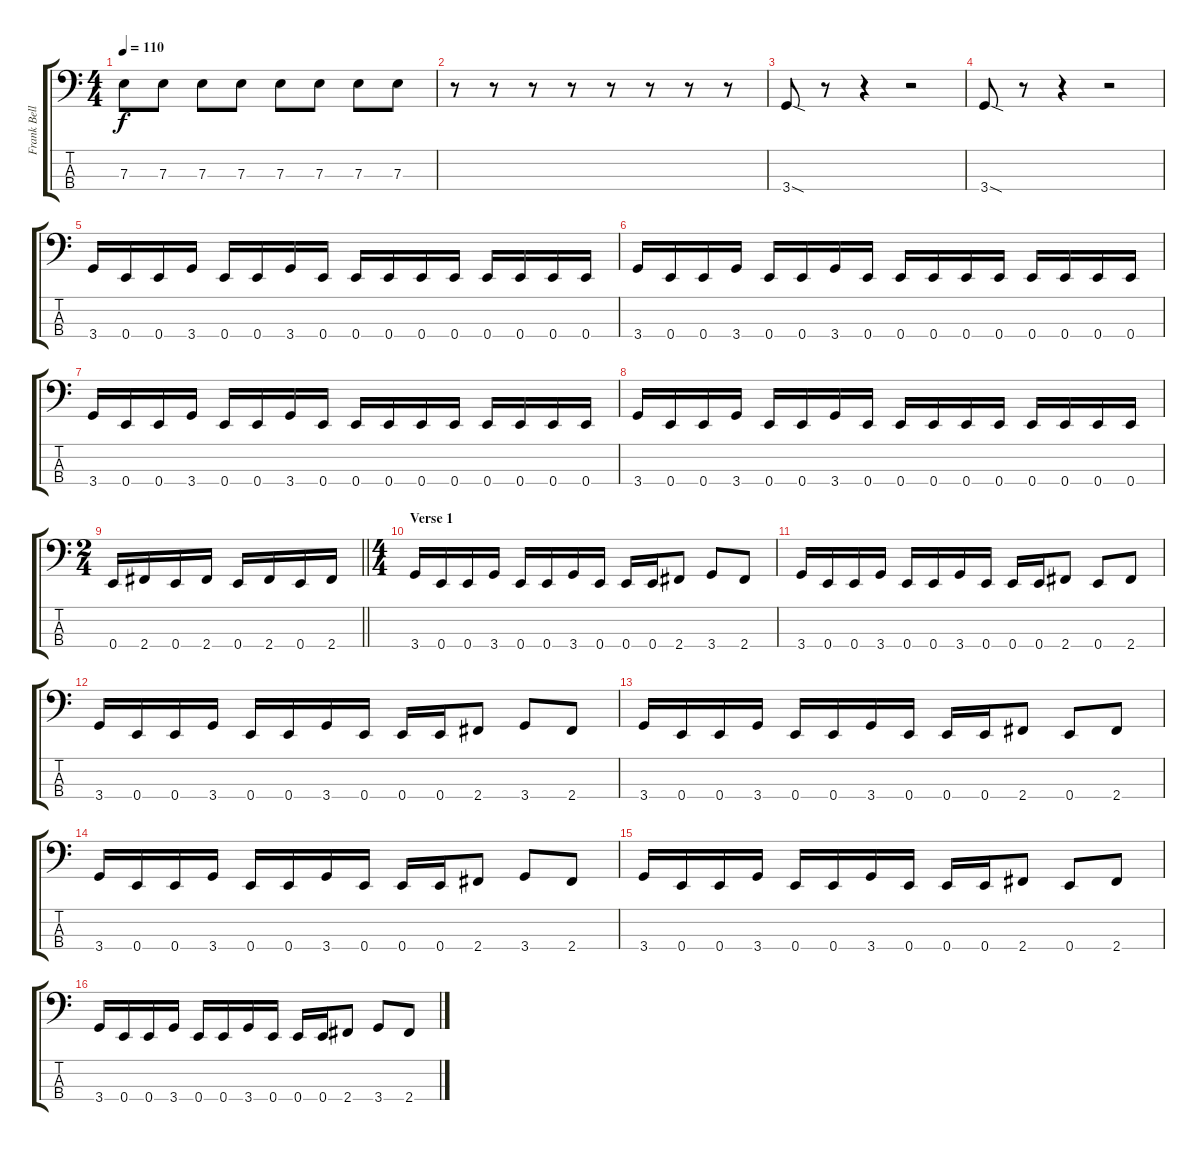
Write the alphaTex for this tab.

\track ("Frank Bello" "Frank Bell") {instrument electricbassfinger}
\staff {score tabs}
\tuning (G2 D2 A1 E1) {hide}
\ts (4 4)
\tempo 110
\clef f4
\ks c
7.3.8{dy f} 7.3.8 7.3.8 7.3.8 7.3.8 7.3.8 7.3.8 7.3.8 |
r.8 r.8 r.8 r.8 r.8 r.8 r.8 r.8 |
3.4{sod}.8 r.8 r.4 r.2 |
3.4{sod}.8 r.8 r.4 r.2 |
3.4.16 0.4.16 0.4.16 3.4.16 0.4.16 0.4.16 3.4.16 0.4.16 0.4.16 0.4.16 0.4.16 0.4.16 0.4.16 0.4.16 0.4.16 0.4.16 |
3.4.16 0.4.16 0.4.16 3.4.16 0.4.16 0.4.16 3.4.16 0.4.16 0.4.16 0.4.16 0.4.16 0.4.16 0.4.16 0.4.16 0.4.16 0.4.16 |
3.4.16 0.4.16 0.4.16 3.4.16 0.4.16 0.4.16 3.4.16 0.4.16 0.4.16 0.4.16 0.4.16 0.4.16 0.4.16 0.4.16 0.4.16 0.4.16 |
3.4.16 0.4.16 0.4.16 3.4.16 0.4.16 0.4.16 3.4.16 0.4.16 0.4.16 0.4.16 0.4.16 0.4.16 0.4.16 0.4.16 0.4.16 0.4.16 |
\ts (2 4)
\barLineRight lightlight
0.4.16 2.4.16 0.4.16 2.4.16 0.4.16 2.4.16 0.4.16 2.4.16 |
\ts (4 4)
\section ("" "Verse 1")
3.4.16 0.4.16 0.4.16 3.4.16 0.4.16 0.4.16 3.4.16 0.4.16 0.4.16 0.4.16 2.4.8 3.4.8 2.4.8 |
3.4.16 0.4.16 0.4.16 3.4.16 0.4.16 0.4.16 3.4.16 0.4.16 0.4.16 0.4.16 2.4.8 0.4.8 2.4.8 |
3.4.16 0.4.16 0.4.16 3.4.16 0.4.16 0.4.16 3.4.16 0.4.16 0.4.16 0.4.16 2.4.8 3.4.8 2.4.8 |
3.4.16 0.4.16 0.4.16 3.4.16 0.4.16 0.4.16 3.4.16 0.4.16 0.4.16 0.4.16 2.4.8 0.4.8 2.4.8 |
3.4.16 0.4.16 0.4.16 3.4.16 0.4.16 0.4.16 3.4.16 0.4.16 0.4.16 0.4.16 2.4.8 3.4.8 2.4.8 |
3.4.16 0.4.16 0.4.16 3.4.16 0.4.16 0.4.16 3.4.16 0.4.16 0.4.16 0.4.16 2.4.8 0.4.8 2.4.8 |
3.4.16 0.4.16 0.4.16 3.4.16 0.4.16 0.4.16 3.4.16 0.4.16 0.4.16 0.4.16 2.4.8 3.4.8 2.4.8
